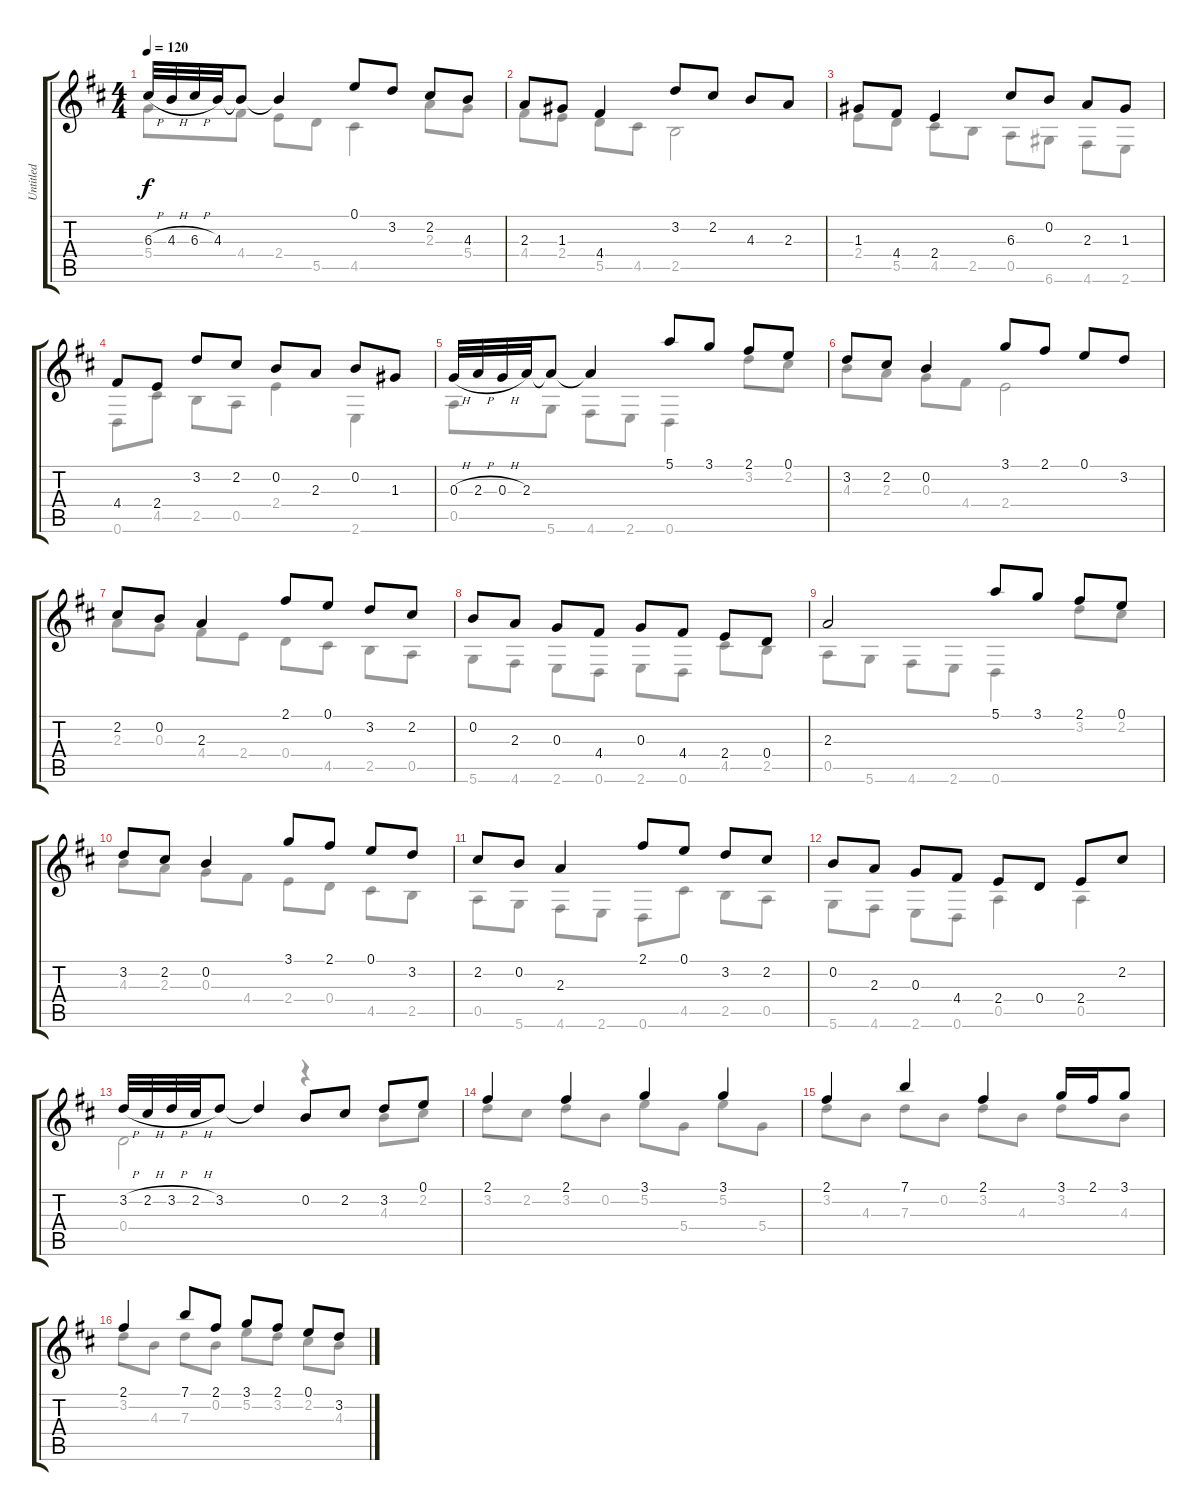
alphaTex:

\track ("Untitled" "Untitled") {instrument acousticguitarnylon}
\staff {score tabs}
\tuning (E4 B3 G3 D3 A2 D2) {hide}
\voice
\ts (4 4)
\tempo 120
\clef g2
\ks d
6.3{h}.32{dy f} 4.3{h}.32 6.3{h}.32 4.3.32 4.3{t}.8 4.3{t}.4 0.1.8 3.2.8 2.2.8 4.3.8 |
2.3.8 1.3.8 4.4.4 3.2.8 2.2.8 4.3.8 2.3.8 |
1.3.8 4.4.8 2.4.4 6.3.8 0.2.8 2.3.8 1.3.8 |
4.4.8 2.4.8 3.2.8 2.2.8 0.2.8 2.3.8 0.2.8 1.3.8 |
0.3{h}.32 2.3{h}.32 0.3{h}.32 2.3.32 2.3{t}.8 2.3{t}.4 5.1.8 3.1.8 2.1.8 0.1.8 |
3.2.8 2.2.8 0.2.4 3.1.8 2.1.8 0.1.8 3.2.8 |
2.2.8 0.2.8 2.3.4 2.1.8 0.1.8 3.2.8 2.2.8 |
0.2.8 2.3.8 0.3.8 4.4.8 0.3.8 4.4.8 2.4.8 0.4.8 |
2.3.2 5.1.8 3.1.8 2.1.8 0.1.8 |
3.2.8 2.2.8 0.2.4 3.1.8 2.1.8 0.1.8 3.2.8 |
2.2.8 0.2.8 2.3.4 2.1.8 0.1.8 3.2.8 2.2.8 |
0.2.8 2.3.8 0.3.8 4.4.8 2.4.8 0.4.8 2.4.8 2.2.8 |
3.2{h}.32 2.2{h}.32 3.2{h}.32 2.2{h}.32 3.2.8 3.2{t}.4 0.2.8 2.2.8 3.2.8 0.1.8 |
2.1.4 2.1.4 3.1.4 3.1.4 |
2.1.4 7.1.4 2.1.4 3.1.16 2.1.16 3.1.8 |
2.1.4 7.1.8 2.1.8 3.1.8 2.1.8 0.1.8 3.2.8
\voice
\clef g2
\ottava regular
\simile none
\ks d
5.4.8{dy f} 4.4.8 2.4.8 5.5.8 4.5.4 2.3.8 5.4.8 |
4.4.8 2.4.8 5.5.8 4.5.8 2.5.2 |
2.4.8 5.5.8 4.5.8 2.5.8 0.5.8 6.6.8 4.6.8 2.6.8 |
0.6.8 4.5.8 2.5.8 0.5.8 2.4.4 2.6.4 |
0.5.8 5.6.8 4.6.8 2.6.8 0.6.4 3.2.8 2.2.8 |
4.3.8 2.3.8 0.3.8 4.4.8 2.4.2 |
2.3.8 0.3.8 4.4.8 2.4.8 0.4.8 4.5.8 2.5.8 0.5.8 |
5.6.8 4.6.8 2.6.8 0.6.8 2.6.8 0.6.8 4.5.8 2.5.8 |
0.5.8 5.6.8 4.6.8 2.6.8 0.6.4 3.2.8 2.2.8 |
4.3.8 2.3.8 0.3.8 4.4.8 2.4.8 0.4.8 4.5.8 2.5.8 |
0.5.8 5.6.8 4.6.8 2.6.8 0.6.8 4.5.8 2.5.8 0.5.8 |
5.6.8 4.6.8 2.6.8 0.6.8 0.5.4 0.5.4 |
0.4.2 r.4 4.3.8 2.2.8 |
3.2.8 2.2.8 3.2.8 0.2.8 5.2.8 5.4.8 5.2.8 5.4.8 |
3.2.8 4.3.8 7.3.8 0.2.8 3.2.8 4.3.8 3.2.8 4.3.8 |
3.2.8 4.3.8 7.3.8 0.2.8 5.2.8 3.2.8 2.2.8 4.3.8
